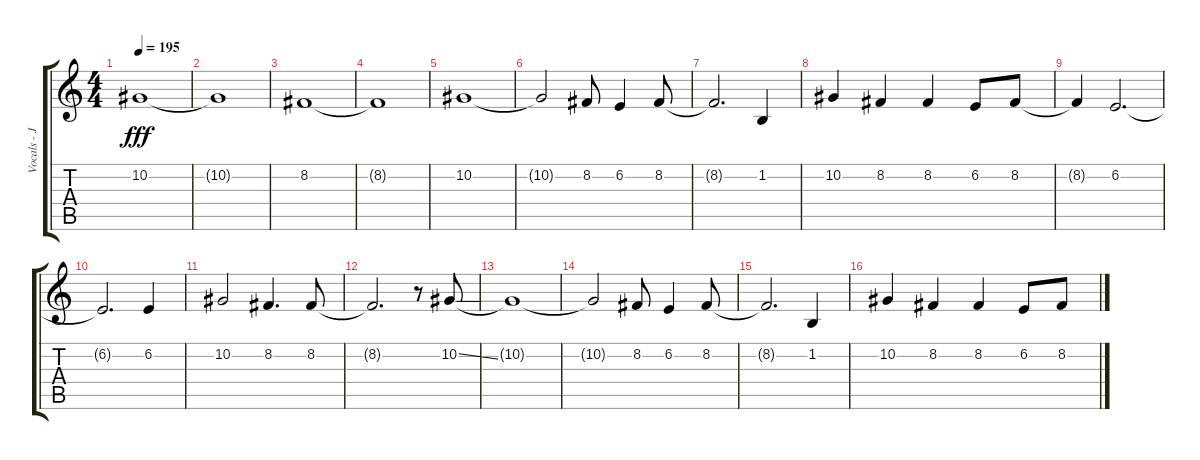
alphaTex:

\track ("Vocals - Johnny Franck" "Vocals - J") {instrument lead2sawtooth}
\staff {score tabs}
\tuning (Eb4 Bb3 Gb3 Db3 Ab2 Db2) {hide}
\ts (4 4)
\tempo 195
\clef g2
\ks c
10.2.1{dy fff} |
10.2{t}.1 |
8.2.1 |
8.2{t}.1 |
10.2.1 |
10.2{t}.2 8.2.8 6.2.4 8.2.8 |
8.2{t}.2{d} 1.2.4 |
10.2.4 8.2.4 8.2.4 6.2.8 8.2.8 |
8.2{t}.4 6.2.2{d} |
6.2{t}.2{d} 6.2.4 |
10.2.2 8.2.4{d} 8.2.8 |
8.2{t}.2{d} r.8 10.2{ss}.8 |
10.2{t}.1 |
10.2{t}.2 8.2.8 6.2.4 8.2.8 |
8.2{t}.2{d} 1.2.4 |
10.2.4 8.2.4 8.2.4 6.2.8 8.2.8
